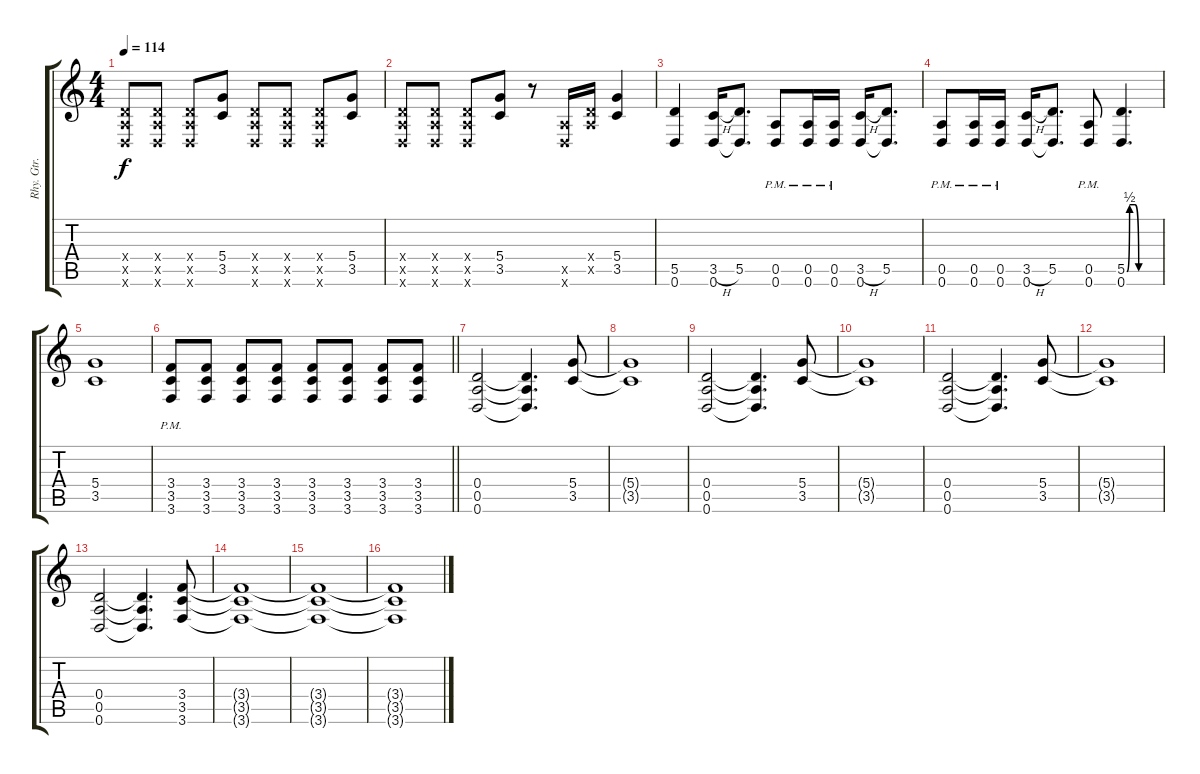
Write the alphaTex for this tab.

\track ("Rhy. Gtr. 2" "Rhy. Gtr. ") {instrument distortionguitar}
\staff {score tabs}
\tuning (E4 B3 G3 D3 A2 D2) {hide}
\ts (4 4)
\tempo 114
\clef g2
\ks c
(0.4{x} 0.5{x} 0.6{x}).8{dy f} (0.4{x} 0.5{x} 0.6{x}).8 (0.4{x} 0.5{x} 0.6{x}).8 (5.4 3.5).8 (0.4{x} 0.5{x} 0.6{x}).8 (0.4{x} 0.5{x} 0.6{x}).8 (0.4{x} 0.5{x} 0.6{x}).8 (5.4 3.5).8 |
(0.4{x} 0.5{x} 0.6{x}).8 (0.4{x} 0.5{x} 0.6{x}).8 (0.4{x} 0.5{x} 0.6{x}).8 (5.4 3.5).8 r.8 (0.5{x} 0.6{x}).16 (0.4{x} 0.5{x}).16 (5.4 3.5).4 |
(5.5 0.6).4 (3.5{h} 0.6).16 (5.5 0.6{t}).8{d} (0.5{pm} 0.6{pm}).8 (0.5{pm} 0.6{pm}).16 (0.5{pm} 0.6{pm}).16 (3.5{h} 0.6).16 (5.5 0.6{t}).8{d} |
(0.5{pm} 0.6{pm}).8 (0.5{pm} 0.6{pm}).16 (0.5{pm} 0.6{pm}).16 (3.5{h} 0.6).16 (5.5 0.6{t}).8{d} (0.5{pm} 0.6{pm}).8 (5.5{be (custom 0 0 5 2 15 2 22 0 60 0)} 0.6).4{d} |
(5.4 3.5).1 |
\barLineRight lightlight
(3.4{pm} 3.5{pm} 3.6{pm}).8 (3.4 3.5 3.6).8 (3.4 3.5 3.6).8 (3.4 3.5 3.6).8 (3.4 3.5 3.6).8 (3.4 3.5 3.6).8 (3.4 3.5 3.6).8 (3.4 3.5 3.6).8 |
\section ("" "")
(0.4 0.5 0.6).2 (0.4{t} 0.5{t} 0.6{t}).4{d} (5.4 3.5).8 |
(5.4{t} 3.5{t}).1 |
(0.4 0.5 0.6).2 (0.4{t} 0.5{t} 0.6{t}).4{d} (5.4 3.5).8 |
(5.4{t} 3.5{t}).1 |
(0.4 0.5 0.6).2 (0.4{t} 0.5{t} 0.6{t}).4{d} (5.4 3.5).8 |
(5.4{t} 3.5{t}).1 |
(0.4 0.5 0.6).2 (0.4{t} 0.5{t} 0.6{t}).4{d} (3.4 3.5 3.6).8 |
(3.4{t} 3.5{t} 3.6{t}).1 |
(3.4{t} 3.5{t} 3.6{t}).1 |
(3.4{t} 3.5{t} 3.6{t}).1
